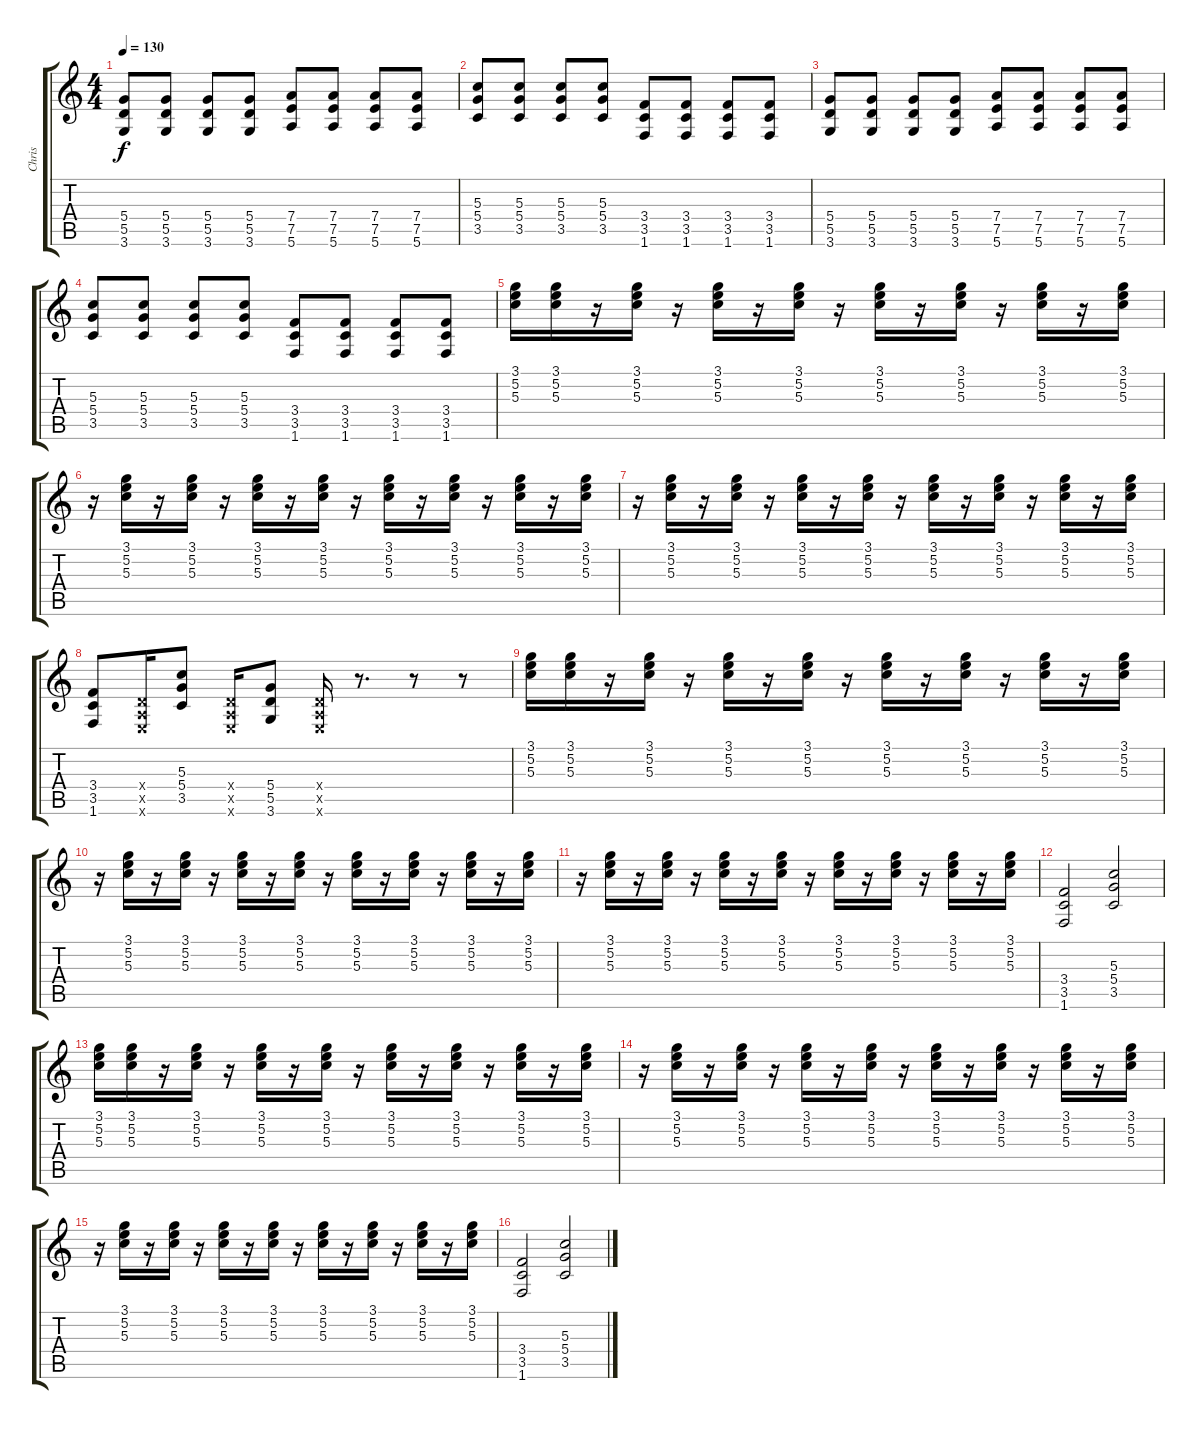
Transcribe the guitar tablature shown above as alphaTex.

\track ("Chris" "Chris") {instrument electricguitarclean}
\staff {score tabs}
\tuning (E4 B3 G3 D3 A2 E2) {hide}
\ts (4 4)
\tempo 130
\clef g2
\ks c
(5.4 5.5 3.6).8{dy f} (5.4 5.5 3.6).8 (5.4 5.5 3.6).8 (5.4 5.5 3.6).8 (7.4 7.5 5.6).8 (7.4 7.5 5.6).8 (7.4 7.5 5.6).8 (7.4 7.5 5.6).8 |
(5.3 5.4 3.5).8 (5.3 5.4 3.5).8 (5.3 5.4 3.5).8 (5.3 5.4 3.5).8 (3.4 3.5 1.6).8 (3.4 3.5 1.6).8 (3.4 3.5 1.6).8 (3.4 3.5 1.6).8 |
(5.4 5.5 3.6).8 (5.4 5.5 3.6).8 (5.4 5.5 3.6).8 (5.4 5.5 3.6).8 (7.4 7.5 5.6).8 (7.4 7.5 5.6).8 (7.4 7.5 5.6).8 (7.4 7.5 5.6).8 |
(5.3 5.4 3.5).8 (5.3 5.4 3.5).8 (5.3 5.4 3.5).8 (5.3 5.4 3.5).8 (3.4 3.5 1.6).8 (3.4 3.5 1.6).8 (3.4 3.5 1.6).8 (3.4 3.5 1.6).8 |
(3.1 5.2 5.3).16{instrument electricguitarclean} (3.1 5.2 5.3).16 r.16 (3.1 5.2 5.3).16 r.16 (3.1 5.2 5.3).16 r.16 (3.1 5.2 5.3).16 r.16 (3.1 5.2 5.3).16 r.16 (3.1 5.2 5.3).16 r.16 (3.1 5.2 5.3).16 r.16 (3.1 5.2 5.3).16 |
r.16 (3.1 5.2 5.3).16 r.16 (3.1 5.2 5.3).16 r.16 (3.1 5.2 5.3).16 r.16 (3.1 5.2 5.3).16 r.16 (3.1 5.2 5.3).16 r.16 (3.1 5.2 5.3).16 r.16 (3.1 5.2 5.3).16 r.16 (3.1 5.2 5.3).16 |
r.16 (3.1 5.2 5.3).16 r.16 (3.1 5.2 5.3).16 r.16 (3.1 5.2 5.3).16 r.16 (3.1 5.2 5.3).16 r.16 (3.1 5.2 5.3).16 r.16 (3.1 5.2 5.3).16 r.16 (3.1 5.2 5.3).16 r.16 (3.1 5.2 5.3).16 |
(3.4 3.5 1.6).8{instrument distortionguitar} (0.4{x} 0.5{x} 0.6{x}).16 (5.3 5.4 3.5).8 (0.4{x} 0.5{x} 0.6{x}).16 (5.4 5.5 3.6).8 (0.4{x} 0.5{x} 0.6{x}).16 r.8{d} r.8 r.8 |
(3.1 5.2 5.3).16{instrument electricguitarclean} (3.1 5.2 5.3).16 r.16 (3.1 5.2 5.3).16 r.16 (3.1 5.2 5.3).16 r.16 (3.1 5.2 5.3).16 r.16 (3.1 5.2 5.3).16 r.16 (3.1 5.2 5.3).16 r.16 (3.1 5.2 5.3).16 r.16 (3.1 5.2 5.3).16 |
r.16 (3.1 5.2 5.3).16 r.16 (3.1 5.2 5.3).16 r.16 (3.1 5.2 5.3).16 r.16 (3.1 5.2 5.3).16 r.16 (3.1 5.2 5.3).16 r.16 (3.1 5.2 5.3).16 r.16 (3.1 5.2 5.3).16 r.16 (3.1 5.2 5.3).16 |
r.16 (3.1 5.2 5.3).16 r.16 (3.1 5.2 5.3).16 r.16 (3.1 5.2 5.3).16 r.16 (3.1 5.2 5.3).16 r.16 (3.1 5.2 5.3).16 r.16 (3.1 5.2 5.3).16 r.16 (3.1 5.2 5.3).16 r.16 (3.1 5.2 5.3).16 |
(3.4 3.5 1.6).2{instrument distortionguitar} (5.3 5.4 3.5).2 |
(3.1 5.2 5.3).16{instrument electricguitarclean} (3.1 5.2 5.3).16 r.16 (3.1 5.2 5.3).16 r.16 (3.1 5.2 5.3).16 r.16 (3.1 5.2 5.3).16 r.16 (3.1 5.2 5.3).16 r.16 (3.1 5.2 5.3).16 r.16 (3.1 5.2 5.3).16 r.16 (3.1 5.2 5.3).16 |
r.16 (3.1 5.2 5.3).16 r.16 (3.1 5.2 5.3).16 r.16 (3.1 5.2 5.3).16 r.16 (3.1 5.2 5.3).16 r.16 (3.1 5.2 5.3).16 r.16 (3.1 5.2 5.3).16 r.16 (3.1 5.2 5.3).16 r.16 (3.1 5.2 5.3).16 |
r.16 (3.1 5.2 5.3).16 r.16 (3.1 5.2 5.3).16 r.16 (3.1 5.2 5.3).16 r.16 (3.1 5.2 5.3).16 r.16 (3.1 5.2 5.3).16 r.16 (3.1 5.2 5.3).16 r.16 (3.1 5.2 5.3).16 r.16 (3.1 5.2 5.3).16 |
(3.4 3.5 1.6).2{instrument distortionguitar} (5.3 5.4 3.5).2
